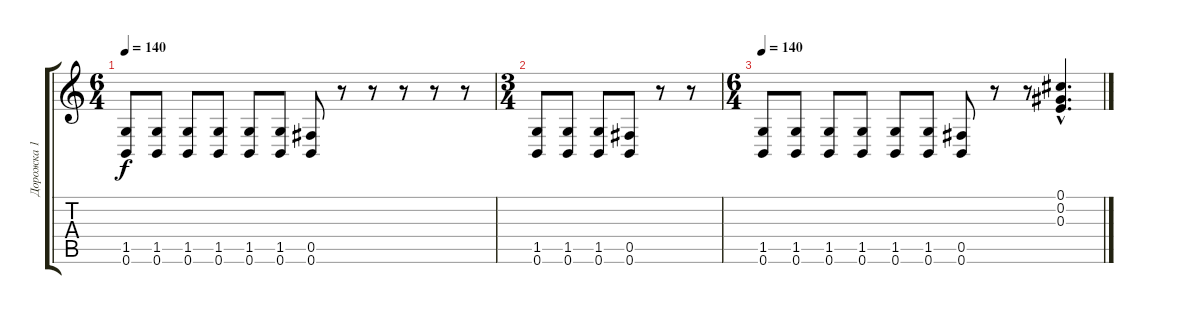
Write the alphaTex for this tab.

\track ("Дорожка 1" "Дорожка 1") {instrument distortionguitar}
\staff {score tabs}
\tuning (Db4 Ab3 E3 B2 Gb2 B1) {hide}
\ts (6 4)
\tempo 140
\clef g2
\ks c
(1.5 0.6).8{dy f volume 6} (1.5 0.6).8 (1.5 0.6).8 (1.5 0.6).8 (1.5 0.6).8 (1.5 0.6).8 (0.5 0.6).8 r.8 r.8 r.8 r.8 r.8 |
\ts (3 4)
(1.5 0.6).8 (1.5 0.6).8 (1.5 0.6).8 (0.5 0.6).8 r.8 r.8 |
\ts (6 4)
\tempo 140
(1.5 0.6).8{volume 2} (1.5 0.6).8 (1.5 0.6).8 (1.5 0.6).8 (1.5 0.6).8 (1.5 0.6).8 (0.5 0.6).8 r.8 r.8 (0.1{hac} 0.2{hac} 0.3{hac}).4{d}
